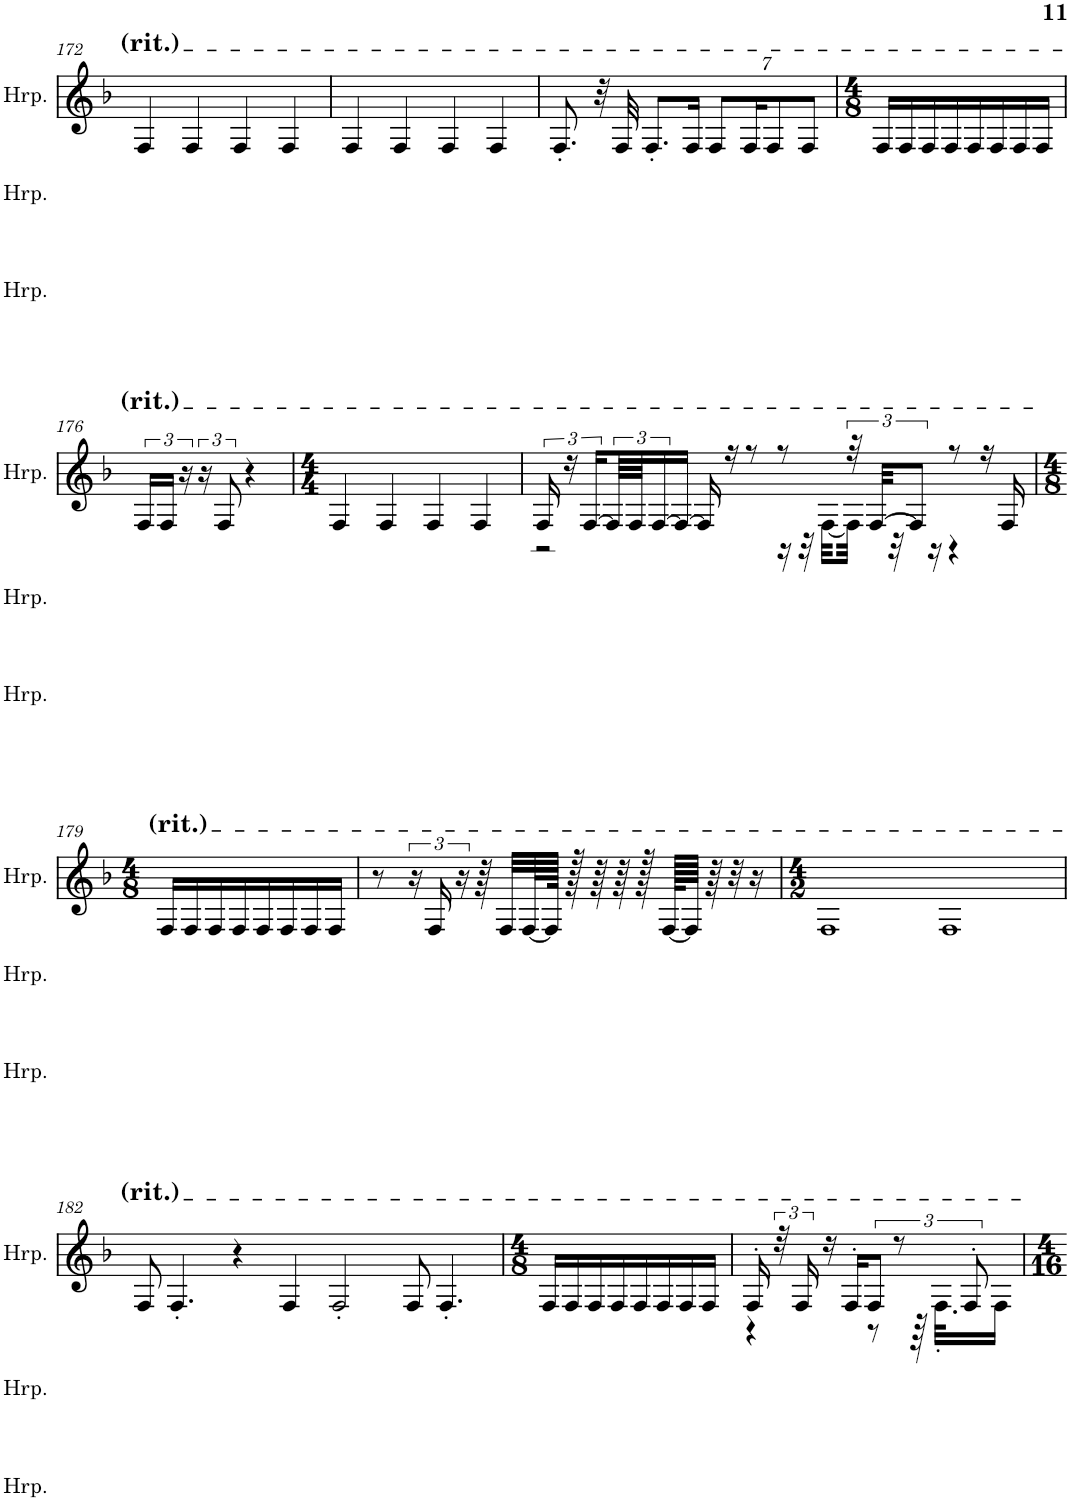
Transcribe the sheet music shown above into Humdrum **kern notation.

**kern	**kern	**kern
*part3	*part2	*part1
*staff3	*staff2	*staff1
*I"Harp	*I"Harp	*I"Harp
*I'Hrp.	*I'Hrp.	*I'Hrp.
!!LO:PB:g=z
*clefG2	*clefG2	*clefG2
*k[b-]	*k[b-]	*k[b-]
*M4/4	*M4/4	*M4/4
=172	=172	=172
1r	1r	4F/
.	.	4F/
.	.	4F/
.	.	4F/
=173	=173	=173
1r	1r	4F/
.	.	4F/
.	.	4F/
.	.	4F/
=174	=174	=174
1r	1r	8.F'/
.	.	32r
.	.	32F/
.	.	8.F'/L
.	.	16F/Jk
*	*	*Xbrackettup
.	.	7F/L
.	.	14F/K
.	.	7F/
.	.	7F/J
=175	=175	=175
*M4/8	*M4/8	*M4/8
2r	2r	16F/LL
.	.	16F/
.	.	16F/
.	.	16F/
.	.	16F/
.	.	16F/
.	.	16F/
.	.	16F/JJ
!!LO:LB:g=z
=176	=176	=176
*	*	*brackettup
2r	2r	24F/LL
.	.	24F/JJ
.	.	24r
.	.	24r
.	.	12F/
.	.	4r
=177	=177	=177
*M4/4	*M4/4	*M4/4
1r	1r	4F/
.	.	4F/
.	.	4F/
.	.	4F/
=178	=178	=178
*	*	*^
1r	1r	24F/	2r
.	.	24r	.
.	.	[24F/LL	.
.	.	96F/LL]	.
.	.	96F/JJ	.
.	.	[24F/	.
.	.	16F/JJ_	.
.	.	16F/]	.
.	.	16r	.
.	.	8r	.
.	.	8r	16r
.	.	.	32r
.	.	.	[32F\LLL
.	.	48r	32F\JJJ]
.	.	[48F/KKL	.
.	.	.	32r
.	.	12F/J]	.
.	.	.	16r
.	.	8r	4r
.	.	16r	.
.	.	16F/	.
*	*	*v	*v
!!LO:LB:g=z
=179	=179	=179
*M4/8	*M4/8	*M4/8
2r	2r	16F/LL
.	.	16F/
.	.	16F/
.	.	16F/
.	.	16F/
.	.	16F/
.	.	16F/
.	.	16F/JJ
=180	=180	=180
2r	2r	8r
.	.	24r
.	.	24F/
.	.	24r
.	.	64r
.	.	32F/LLL
.	.	[64F/L
.	.	128F/JJJJk]
.	.	128r
.	.	64r
.	.	64r
.	.	128r
.	.	[128F/KLLLL
.	.	64F/JJJJ]
.	.	64r
.	.	32r
.	.	16r
=181	=181	=181
*M4/2	*M4/2	*M4/2
0r	0r	1F
.	.	1F
!!LO:LB:g=z
=182	=182	=182
0r	0r	8F/
.	.	4.F'/
.	.	4r
.	.	4F/
.	.	2F'/
.	.	8F/
.	.	4.F'/
=183	=183	=183
*M4/8	*M4/8	*M4/8
2r	2r	16F/LL
.	.	16F/
.	.	16F/
.	.	16F/
.	.	16F/
.	.	16F/
.	.	16F/
.	.	16F/JJ
=184	=184	=184
*	*	*^
2r	2r	16F'/	4r
.	.	48r	.
.	.	24F/	.
.	.	16r	.
.	.	16F'/KL	.
.	.	12F/J	8r
.	.	12r	.
.	.	.	64r
.	.	.	32.F'\KLL
.	.	12F'/	.
.	.	.	16F\JJ
*	*	*v	*v
=	=	=
*-	*-	*-
